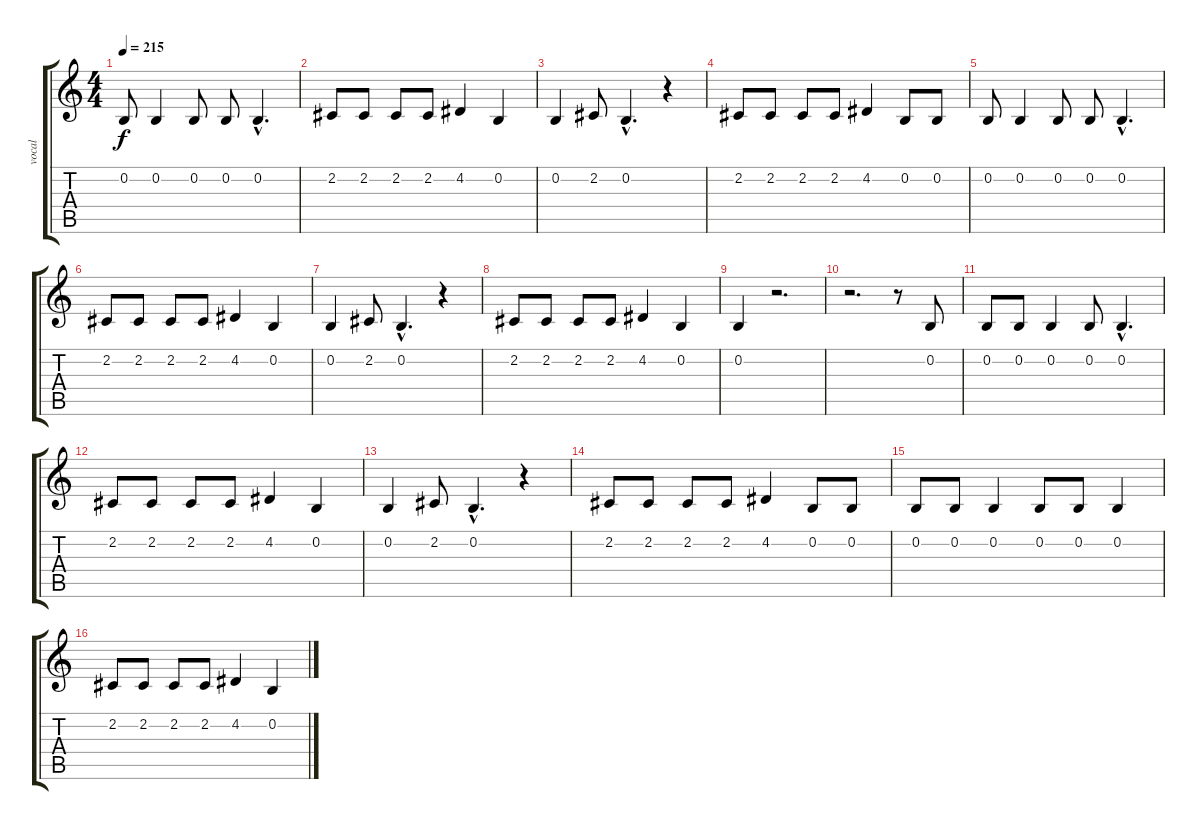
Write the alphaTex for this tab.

\track ("vocal" "vocal") {instrument lead6voice}
\staff {score tabs}
\tuning (E4 B3 G3 D3 A2 E2) {hide}
\ts (4 4)
\tempo 215
\clef g2
\ks c
0.2.8{dy f} 0.2.4 0.2.8 0.2.8 0.2{hac}.4{d} |
2.2.8 2.2.8 2.2.8 2.2.8 4.2.4 0.2.4 |
0.2.4 2.2.8 0.2{hac}.4{d} r.4 |
2.2.8 2.2.8 2.2.8 2.2.8 4.2.4 0.2.8 0.2.8 |
0.2.8 0.2.4 0.2.8 0.2.8 0.2{hac}.4{d} |
2.2.8 2.2.8 2.2.8 2.2.8 4.2.4 0.2.4 |
0.2.4 2.2.8 0.2{hac}.4{d} r.4 |
2.2.8 2.2.8 2.2.8 2.2.8 4.2.4 0.2.4 |
0.2.4 r.2{d} |
r.2{d} r.8 0.2.8 |
0.2.8 0.2.8 0.2.4 0.2.8 0.2{hac}.4{d} |
2.2.8 2.2.8 2.2.8 2.2.8 4.2.4 0.2.4 |
0.2.4 2.2.8 0.2{hac}.4{d} r.4 |
2.2.8 2.2.8 2.2.8 2.2.8 4.2.4 0.2.8 0.2.8 |
0.2.8 0.2.8 0.2.4 0.2.8 0.2.8 0.2.4 |
2.2.8 2.2.8 2.2.8 2.2.8 4.2.4 0.2.4
